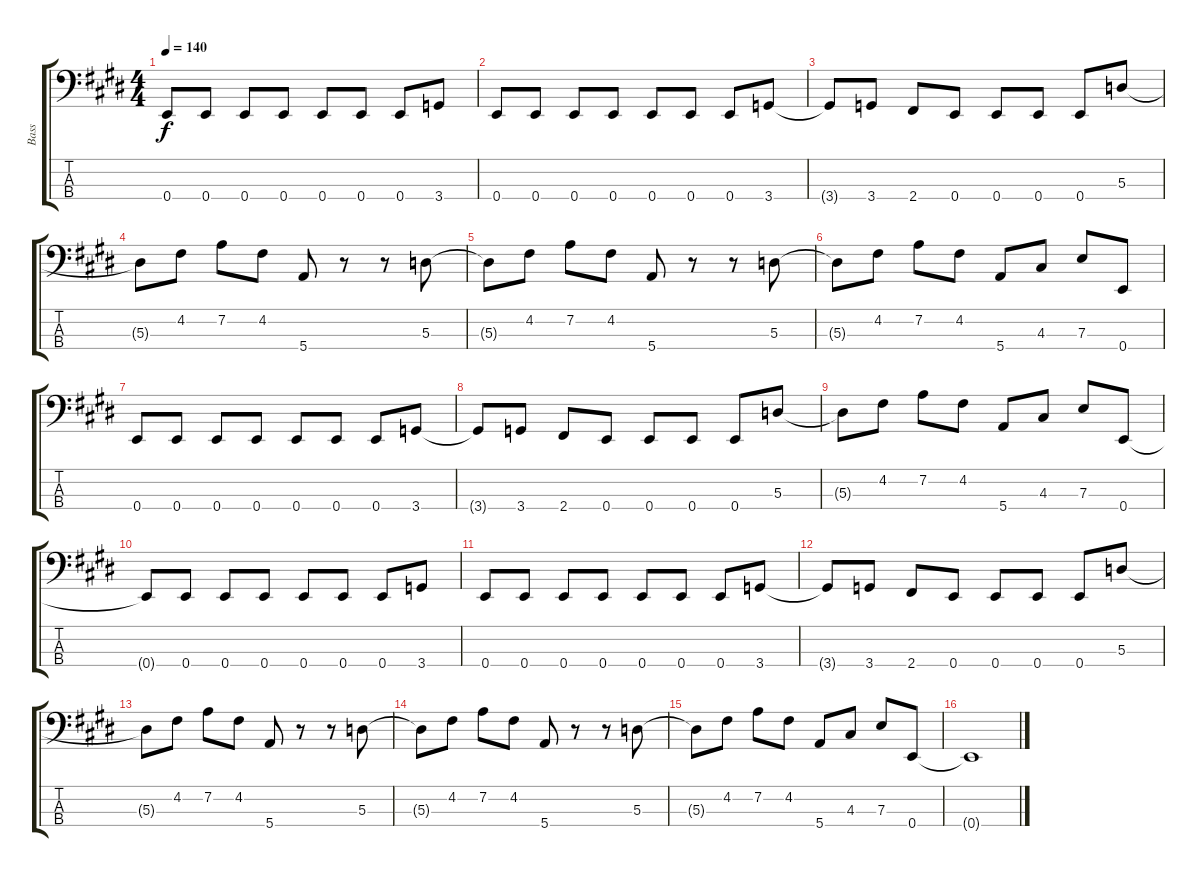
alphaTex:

\track ("Bass" "Bass") {instrument slapbass1}
\staff {score tabs}
\tuning (G2 D2 A1 E1) {hide}
\ts (4 4)
\tempo 140
\clef f4
\ks e
0.4{t}.8{dy f} 0.4.8 0.4.8 0.4.8 0.4.8 0.4.8 0.4.8 3.4.8 |
0.4.8 0.4.8 0.4.8 0.4.8 0.4.8 0.4.8 0.4.8 3.4.8 |
3.4{t}.8 3.4.8 2.4.8 0.4.8 0.4.8 0.4.8 0.4.8 5.3.8 |
5.3{t}.8 4.2.8 7.2.8 4.2.8 5.4.8 r.8 r.8 5.3.8 |
5.3{t}.8 4.2.8 7.2.8 4.2.8 5.4.8 r.8 r.8 5.3.8 |
5.3{t}.8 4.2.8 7.2.8 4.2.8 5.4.8 4.3.8 7.3.8 0.4.8 |
0.4.8 0.4.8 0.4.8 0.4.8 0.4.8 0.4.8 0.4.8 3.4.8 |
3.4{t}.8 3.4.8 2.4.8 0.4.8 0.4.8 0.4.8 0.4.8 5.3.8 |
5.3{t}.8 4.2.8 7.2.8 4.2.8 5.4.8 4.3.8 7.3.8 0.4.8 |
0.4{t}.8 0.4.8 0.4.8 0.4.8 0.4.8 0.4.8 0.4.8 3.4.8 |
0.4.8 0.4.8 0.4.8 0.4.8 0.4.8 0.4.8 0.4.8 3.4.8 |
3.4{t}.8 3.4.8 2.4.8 0.4.8 0.4.8 0.4.8 0.4.8 5.3.8 |
5.3{t}.8 4.2.8 7.2.8 4.2.8 5.4.8 r.8 r.8 5.3.8 |
5.3{t}.8 4.2.8 7.2.8 4.2.8 5.4.8 r.8 r.8 5.3.8 |
5.3{t}.8 4.2.8 7.2.8 4.2.8 5.4.8 4.3.8 7.3.8 0.4.8 |
0.4{t}.1
